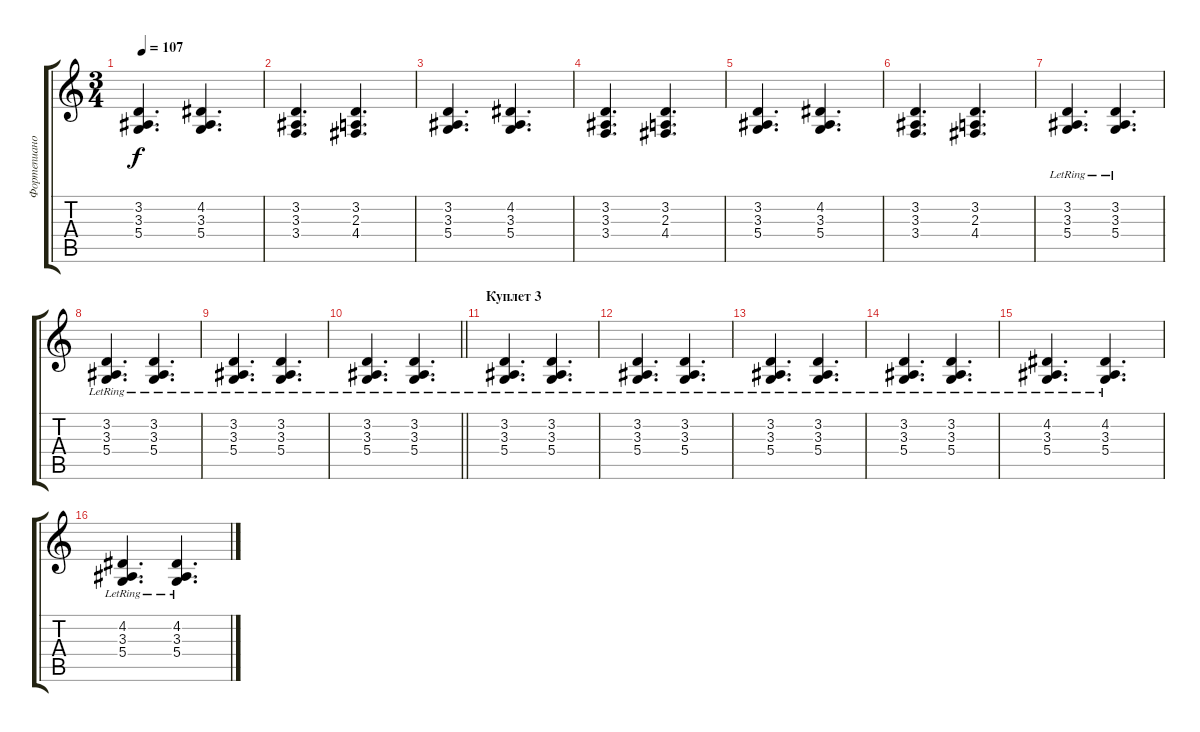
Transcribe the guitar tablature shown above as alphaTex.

\track ("Фортепиано" "Фортепиано") {instrument brightacousticpiano}
\staff {score tabs}
\tuning (E4 B3 G3 D3 A2 E2) {hide}
\ts (3 4)
\tempo 107
\clef g2
\ks c
(3.2 3.3 5.4).4{d dy f} (4.2 3.3 5.4).4{d} |
(3.2 3.3 3.4).4{d} (3.2 2.3 4.4).4{d} |
(3.2 3.3 5.4).4{d} (4.2 3.3 5.4).4{d} |
(3.2 3.3 3.4).4{d} (3.2 2.3 4.4).4{d} |
(3.2 3.3 5.4).4{d} (4.2 3.3 5.4).4{d} |
(3.2 3.3 3.4).4{d} (3.2 2.3 4.4).4{d} |
(3.2{lr} 3.3{lr} 5.4{lr}).4{d} (3.2{lr} 3.3{lr} 5.4{lr}).4{d} |
(3.2{lr} 3.3{lr} 5.4{lr}).4{d} (3.2{lr} 3.3{lr} 5.4{lr}).4{d} |
(3.2{lr} 3.3{lr} 5.4{lr}).4{d} (3.2{lr} 3.3{lr} 5.4{lr}).4{d} |
\barLineRight lightlight
(3.2{lr} 3.3{lr} 5.4{lr}).4{d} (3.2{lr} 3.3{lr} 5.4{lr}).4{d} |
\section ("" "Куплет 3")
(3.2{lr} 3.3{lr} 5.4{lr}).4{d} (3.2{lr} 3.3{lr} 5.4{lr}).4{d} |
(3.2{lr} 3.3{lr} 5.4{lr}).4{d} (3.2{lr} 3.3{lr} 5.4{lr}).4{d} |
(3.2{lr} 3.3{lr} 5.4{lr}).4{d} (3.2{lr} 3.3{lr} 5.4{lr}).4{d} |
(3.2{lr} 3.3{lr} 5.4{lr}).4{d} (3.2{lr} 3.3{lr} 5.4{lr}).4{d} |
(4.2{lr} 3.3{lr} 5.4{lr}).4{d} (4.2{lr} 3.3{lr} 5.4{lr}).4{d} |
(4.2{lr} 3.3{lr} 5.4{lr}).4{d} (4.2{lr} 3.3{lr} 5.4{lr}).4{d}
